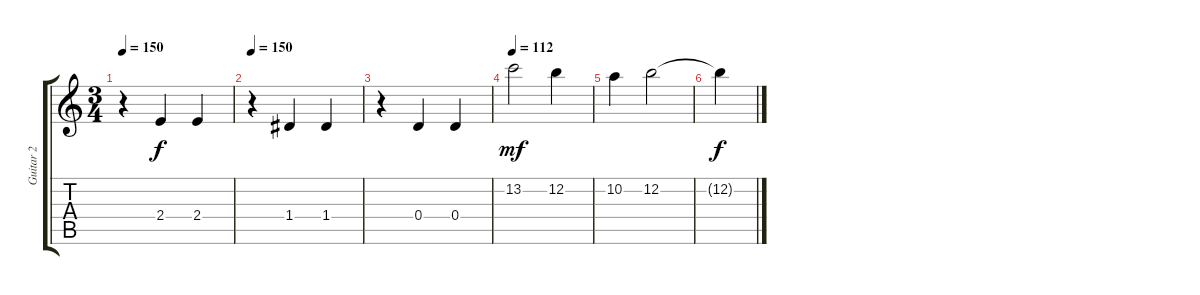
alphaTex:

\track ("Guitar 2" "Guitar 2") {instrument distortionguitar}
\staff {score tabs}
\tuning (E4 B3 G3 D3 A2 E2) {hide}
\ts (3 4)
\tempo 150
\clef g2
\ks c
r.4{dy f} 2.4.4 2.4.4 |
\tempo 150
r.4 1.4.4 1.4.4 |
r.4 0.4.4 0.4.4 |
\tempo 112
13.2.2{dy mf instrument overdrivenguitar} 12.2.4 |
10.2.4 12.2.2 |
12.2{t}.4{dy f}
